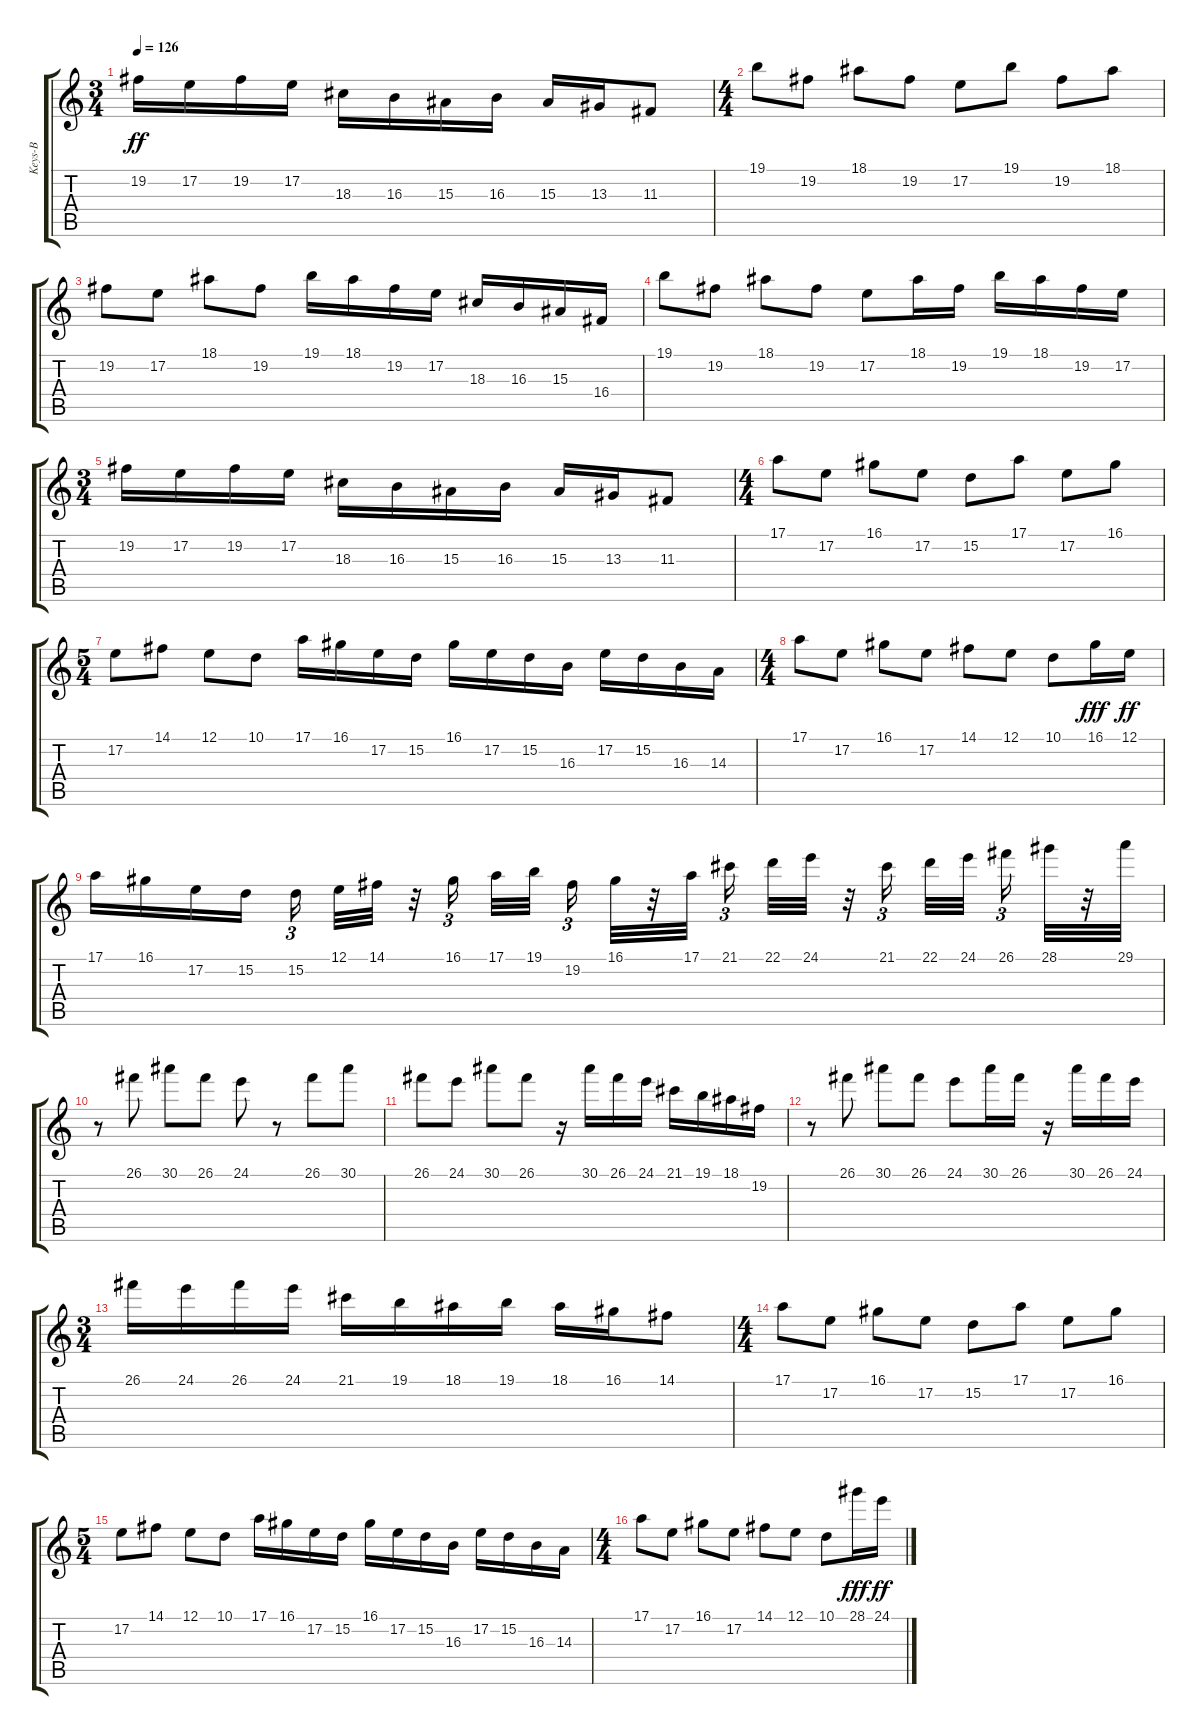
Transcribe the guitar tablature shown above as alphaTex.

\track ("Keys-B" "Keys-B") {instrument lead2sawtooth}
\staff {score tabs}
\tuning (E4 B3 G3 D3 A2 E2) {hide}
\ts (3 4)
\tempo 126
\clef g2
\ks c
19.2.16{dy ff} 17.2.16 19.2.16 17.2.16 18.3.16 16.3.16 15.3.16 16.3.16 15.3.16 13.3.16 11.3.8 |
\ts (4 4)
19.1.8 19.2.8 18.1.8 19.2.8 17.2.8 19.1.8 19.2.8 18.1.8 |
19.2.8 17.2.8 18.1.8 19.2.8 19.1.16 18.1.16 19.2.16 17.2.16 18.3.16 16.3.16 15.3.16 16.4.16 |
19.1.8 19.2.8 18.1.8 19.2.8 17.2.8 18.1.16 19.2.16 19.1.16 18.1.16 19.2.16 17.2.16 |
\ts (3 4)
19.2.16 17.2.16 19.2.16 17.2.16 18.3.16 16.3.16 15.3.16 16.3.16 15.3.16 13.3.16 11.3.8 |
\ts (4 4)
17.1.8 17.2.8 16.1.8 17.2.8 15.2.8 17.1.8 17.2.8 16.1.8 |
\ts (5 4)
17.2.8 14.1.8 12.1.8 10.1.8 17.1.16 16.1.16 17.2.16 15.2.16 16.1.16 17.2.16 15.2.16 16.3.16 17.2.16 15.2.16 16.3.16 14.3.16 |
\ts (4 4)
17.1.8 17.2.8 16.1.8 17.2.8 14.1.8 12.1.8 10.1.8 16.1.16{dy fff} 12.1.16{dy ff} |
17.1.16 16.1.16 17.2.16 15.2.16 15.2.16{tu (3 2)} 12.1.32 14.1.32 r.32 16.1.16{tu (3 2)} 17.1.32 19.1.32 19.2.16{tu (3 2)} 16.1.32 r.32 17.1.32 21.1.16{tu (3 2)} 22.1.32 24.1.32 r.32 21.1.16{tu (3 2)} 22.1.32 24.1.32 26.1.16{tu (3 2)} 28.1.32 r.32 29.1.32 |
r.8 26.1.8 30.1.8 26.1.8 24.1.8 r.8 26.1.8 30.1.8 |
26.1.8 24.1.8 30.1.8 26.1.8 r.16 30.1.16 26.1.16 24.1.16 21.1.16 19.1.16 18.1.16 19.2.16 |
r.8 26.1.8 30.1.8 26.1.8 24.1.8 30.1.16 26.1.16 r.16 30.1.16 26.1.16 24.1.16 |
\ts (3 4)
26.1.16 24.1.16 26.1.16 24.1.16 21.1.16 19.1.16 18.1.16 19.1.16 18.1.16 16.1.16 14.1.8 |
\ts (4 4)
17.1.8 17.2.8 16.1.8 17.2.8 15.2.8 17.1.8 17.2.8 16.1.8 |
\ts (5 4)
17.2.8 14.1.8 12.1.8 10.1.8 17.1.16 16.1.16 17.2.16 15.2.16 16.1.16 17.2.16 15.2.16 16.3.16 17.2.16 15.2.16 16.3.16 14.3.16 |
\ts (4 4)
17.1.8 17.2.8 16.1.8 17.2.8 14.1.8 12.1.8 10.1.8 28.1.16{dy fff} 24.1.16{dy ff}
